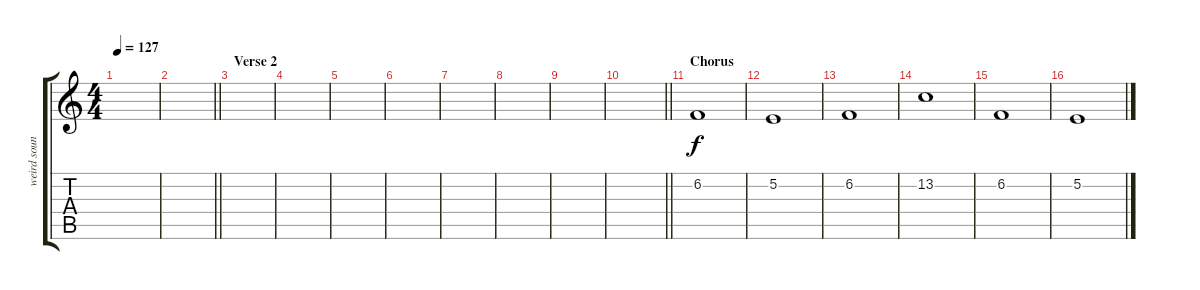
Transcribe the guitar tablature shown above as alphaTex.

\track ("weird sounds and" "weird soun") {instrument lead1square}
\staff {score tabs}
\tuning (E4 B3 G3 D3 A2 E2) {hide}
\ts (4 4)
\tempo 127
\clef g2
\ks c
|
\barLineRight lightlight
|
\section ("" "Verse 2")
|
|
|
|
|
|
|
\barLineRight lightlight
|
\section ("" "Chorus")
6.2.1 |
5.2.1 |
6.2.1 |
13.2.1 |
6.2.1 |
5.2.1
